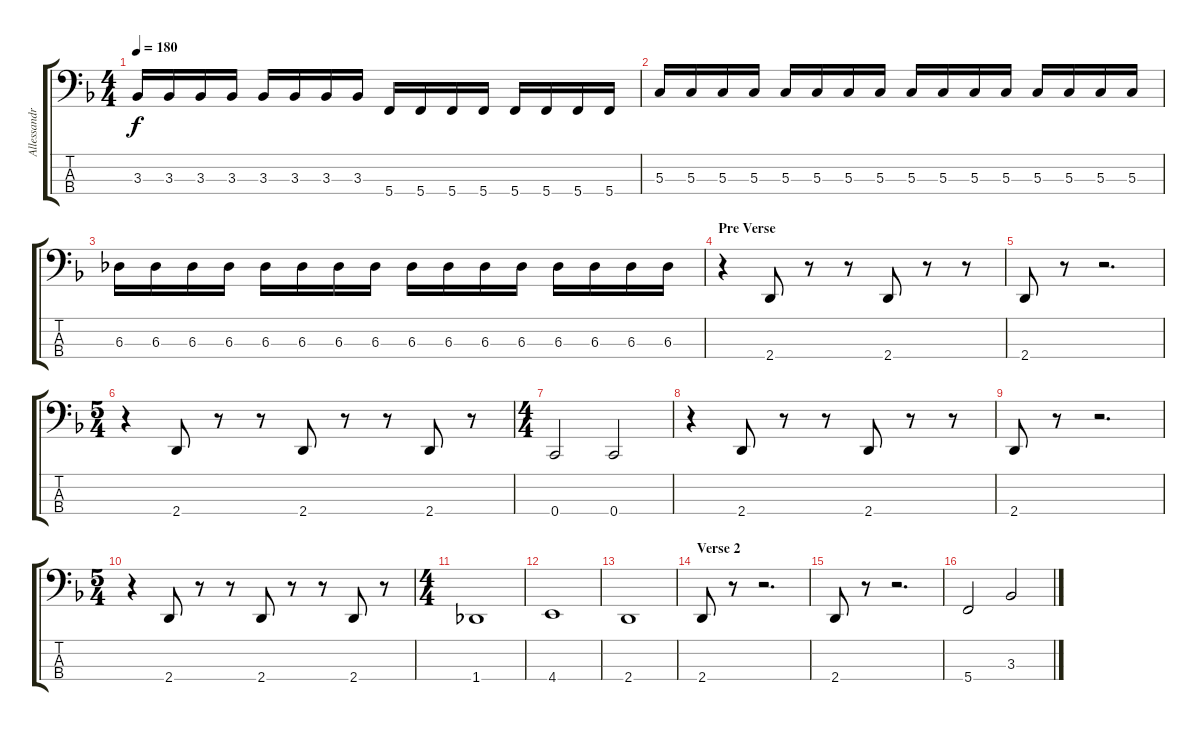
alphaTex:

\track ("Allessandro Lotta" "Allessandr") {instrument electricbassfinger}
\staff {score tabs}
\tuning (F2 C2 G1 C1) {hide}
\ts (4 4)
\tempo 180
\clef f4
\ks dminor
3.3.16{dy f} 3.3.16 3.3.16 3.3.16 3.3.16 3.3.16 3.3.16 3.3.16 5.4.16 5.4.16 5.4.16 5.4.16 5.4.16 5.4.16 5.4.16 5.4.16 |
5.3.16 5.3.16 5.3.16 5.3.16 5.3.16 5.3.16 5.3.16 5.3.16 5.3.16 5.3.16 5.3.16 5.3.16 5.3.16 5.3.16 5.3.16 5.3.16 |
6.3.16 6.3.16 6.3.16 6.3.16 6.3.16 6.3.16 6.3.16 6.3.16 6.3.16 6.3.16 6.3.16 6.3.16 6.3.16 6.3.16 6.3.16 6.3.16 |
\section ("" "Pre Verse")
r.4 2.4.8 r.8 r.8 2.4.8 r.8 r.8 |
2.4.8 r.8 r.2{d} |
\ts (5 4)
r.4 2.4.8 r.8 r.8 2.4.8 r.8 r.8 2.4.8 r.8 |
\ts (4 4)
0.4.2 0.4.2 |
r.4 2.4.8 r.8 r.8 2.4.8 r.8 r.8 |
2.4.8 r.8 r.2{d} |
\ts (5 4)
r.4 2.4.8 r.8 r.8 2.4.8 r.8 r.8 2.4.8 r.8 |
\ts (4 4)
1.4.1 |
4.4.1 |
2.4.1 |
\section ("" "Verse 2")
2.4.8 r.8 r.2{d} |
2.4.8 r.8 r.2{d} |
5.4.2 3.3.2
